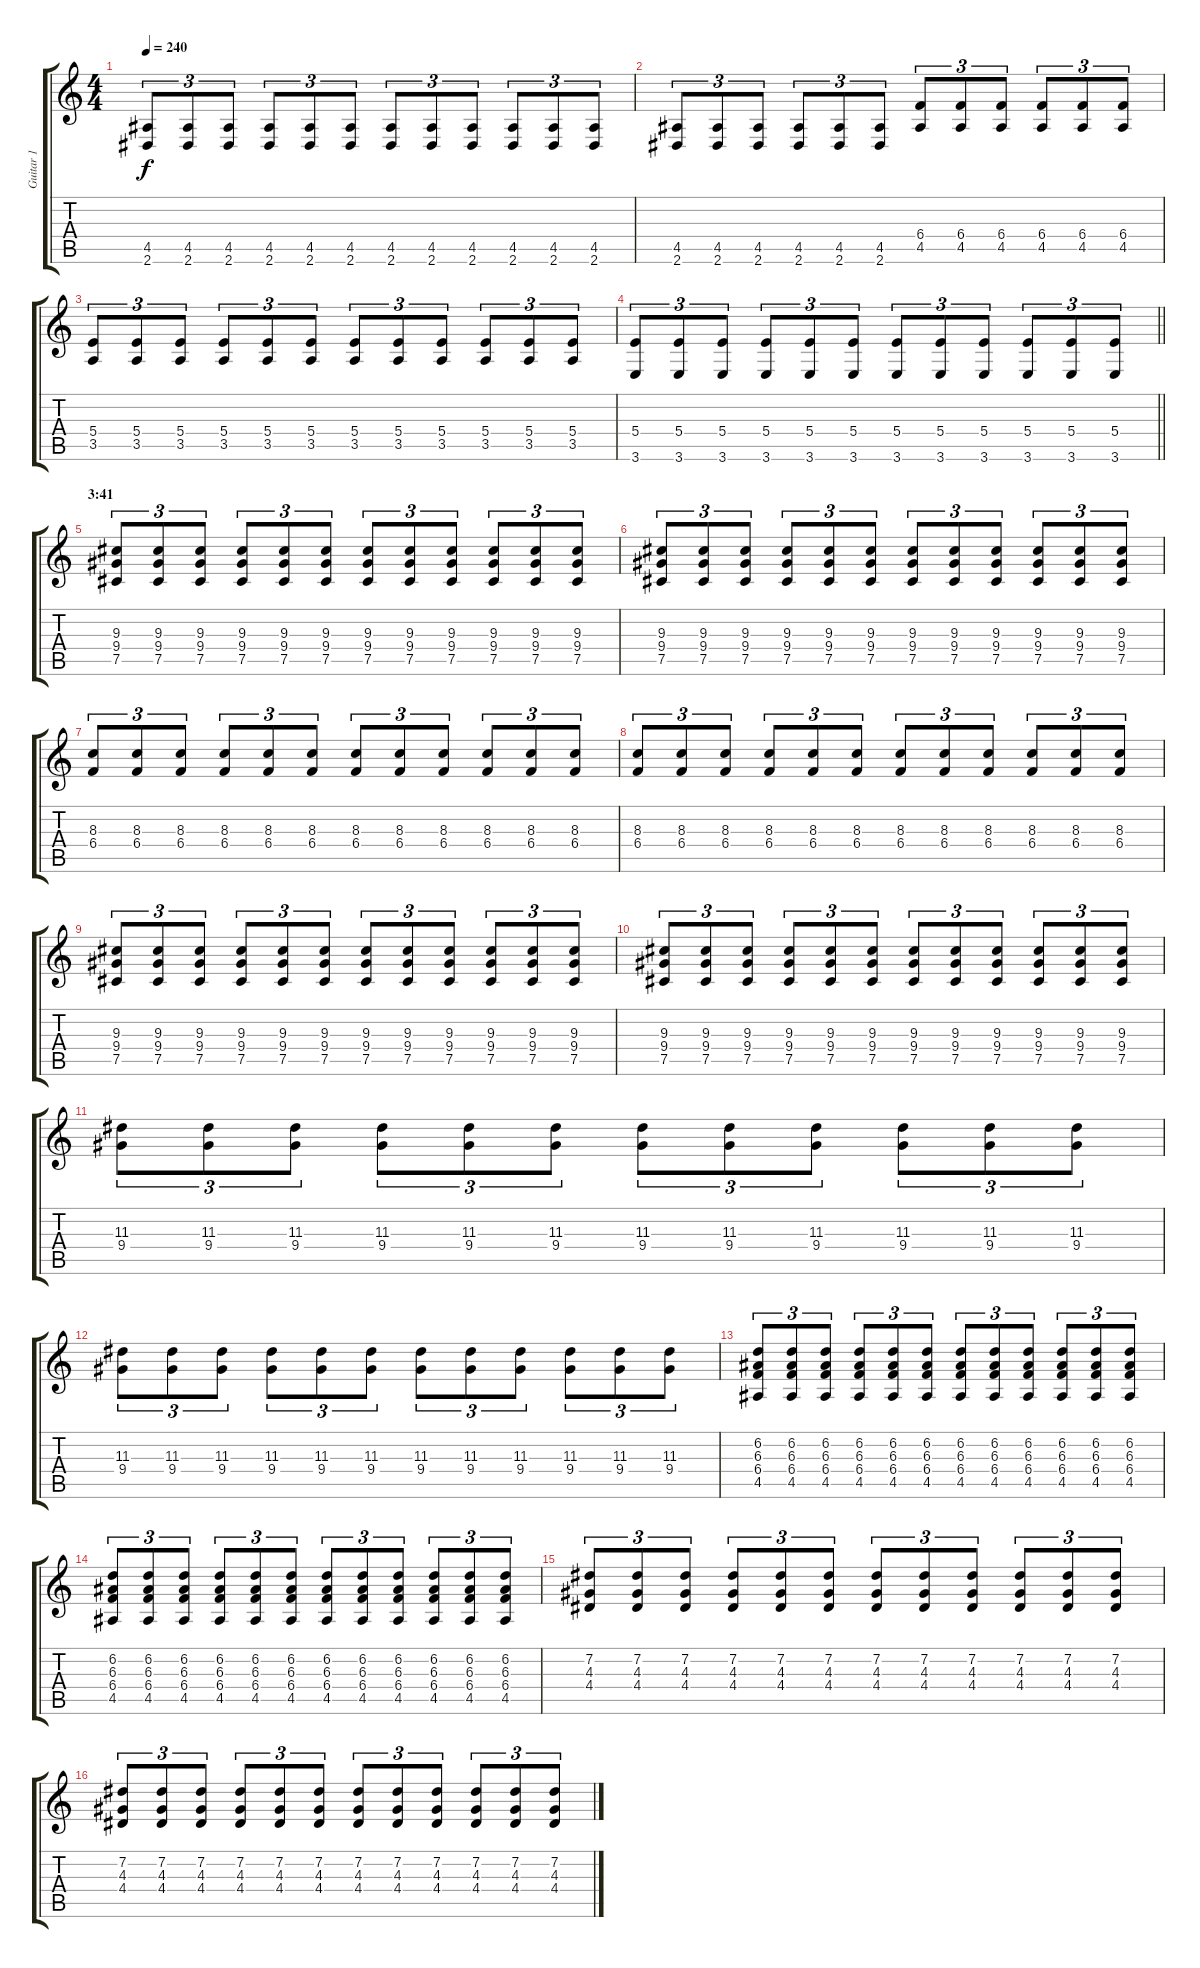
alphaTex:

\track ("Guitar 1" "Guitar 1") {instrument distortionguitar}
\staff {score tabs}
\tuning (Db4 Ab3 E3 B2 Gb2 Db2) {hide}
\ts (4 4)
\tempo 240
\clef g2
\ks c
(4.5 2.6).8{tu (3 2) dy f} (4.5 2.6).8{tu (3 2)} (4.5 2.6).8{tu (3 2)} (4.5 2.6).8{tu (3 2)} (4.5 2.6).8{tu (3 2)} (4.5 2.6).8{tu (3 2)} (4.5 2.6).8{tu (3 2)} (4.5 2.6).8{tu (3 2)} (4.5 2.6).8{tu (3 2)} (4.5 2.6).8{tu (3 2)} (4.5 2.6).8{tu (3 2)} (4.5 2.6).8{tu (3 2)} |
(4.5 2.6).8{tu (3 2)} (4.5 2.6).8{tu (3 2)} (4.5 2.6).8{tu (3 2)} (4.5 2.6).8{tu (3 2)} (4.5 2.6).8{tu (3 2)} (4.5 2.6).8{tu (3 2)} (6.4 4.5).8{tu (3 2)} (6.4 4.5).8{tu (3 2)} (6.4 4.5).8{tu (3 2)} (6.4 4.5).8{tu (3 2)} (6.4 4.5).8{tu (3 2)} (6.4 4.5).8{tu (3 2)} |
(5.4 3.5).8{tu (3 2)} (5.4 3.5).8{tu (3 2)} (5.4 3.5).8{tu (3 2)} (5.4 3.5).8{tu (3 2)} (5.4 3.5).8{tu (3 2)} (5.4 3.5).8{tu (3 2)} (5.4 3.5).8{tu (3 2)} (5.4 3.5).8{tu (3 2)} (5.4 3.5).8{tu (3 2)} (5.4 3.5).8{tu (3 2)} (5.4 3.5).8{tu (3 2)} (5.4 3.5).8{tu (3 2)} |
\barLineRight lightlight
(5.4 3.6).8{tu (3 2)} (5.4 3.6).8{tu (3 2)} (5.4 3.6).8{tu (3 2)} (5.4 3.6).8{tu (3 2)} (5.4 3.6).8{tu (3 2)} (5.4 3.6).8{tu (3 2)} (5.4 3.6).8{tu (3 2)} (5.4 3.6).8{tu (3 2)} (5.4 3.6).8{tu (3 2)} (5.4 3.6).8{tu (3 2)} (5.4 3.6).8{tu (3 2)} (5.4 3.6).8{tu (3 2)} |
\section ("" "3:41")
(9.3 9.4 7.5).8{tu (3 2)} (9.3 9.4 7.5).8{tu (3 2)} (9.3 9.4 7.5).8{tu (3 2)} (9.3 9.4 7.5).8{tu (3 2)} (9.3 9.4 7.5).8{tu (3 2)} (9.3 9.4 7.5).8{tu (3 2)} (9.3 9.4 7.5).8{tu (3 2)} (9.3 9.4 7.5).8{tu (3 2)} (9.3 9.4 7.5).8{tu (3 2)} (9.3 9.4 7.5).8{tu (3 2)} (9.3 9.4 7.5).8{tu (3 2)} (9.3 9.4 7.5).8{tu (3 2)} |
(9.3 9.4 7.5).8{tu (3 2)} (9.3 9.4 7.5).8{tu (3 2)} (9.3 9.4 7.5).8{tu (3 2)} (9.3 9.4 7.5).8{tu (3 2)} (9.3 9.4 7.5).8{tu (3 2)} (9.3 9.4 7.5).8{tu (3 2)} (9.3 9.4 7.5).8{tu (3 2)} (9.3 9.4 7.5).8{tu (3 2)} (9.3 9.4 7.5).8{tu (3 2)} (9.3 9.4 7.5).8{tu (3 2)} (9.3 9.4 7.5).8{tu (3 2)} (9.3 9.4 7.5).8{tu (3 2)} |
(8.3 6.4).8{tu (3 2)} (8.3 6.4).8{tu (3 2)} (8.3 6.4).8{tu (3 2)} (8.3 6.4).8{tu (3 2)} (8.3 6.4).8{tu (3 2)} (8.3 6.4).8{tu (3 2)} (8.3 6.4).8{tu (3 2)} (8.3 6.4).8{tu (3 2)} (8.3 6.4).8{tu (3 2)} (8.3 6.4).8{tu (3 2)} (8.3 6.4).8{tu (3 2)} (8.3 6.4).8{tu (3 2)} |
(8.3 6.4).8{tu (3 2)} (8.3 6.4).8{tu (3 2)} (8.3 6.4).8{tu (3 2)} (8.3 6.4).8{tu (3 2)} (8.3 6.4).8{tu (3 2)} (8.3 6.4).8{tu (3 2)} (8.3 6.4).8{tu (3 2)} (8.3 6.4).8{tu (3 2)} (8.3 6.4).8{tu (3 2)} (8.3 6.4).8{tu (3 2)} (8.3 6.4).8{tu (3 2)} (8.3 6.4).8{tu (3 2)} |
(9.3 9.4 7.5).8{tu (3 2)} (9.3 9.4 7.5).8{tu (3 2)} (9.3 9.4 7.5).8{tu (3 2)} (9.3 9.4 7.5).8{tu (3 2)} (9.3 9.4 7.5).8{tu (3 2)} (9.3 9.4 7.5).8{tu (3 2)} (9.3 9.4 7.5).8{tu (3 2)} (9.3 9.4 7.5).8{tu (3 2)} (9.3 9.4 7.5).8{tu (3 2)} (9.3 9.4 7.5).8{tu (3 2)} (9.3 9.4 7.5).8{tu (3 2)} (9.3 9.4 7.5).8{tu (3 2)} |
(9.3 9.4 7.5).8{tu (3 2)} (9.3 9.4 7.5).8{tu (3 2)} (9.3 9.4 7.5).8{tu (3 2)} (9.3 9.4 7.5).8{tu (3 2)} (9.3 9.4 7.5).8{tu (3 2)} (9.3 9.4 7.5).8{tu (3 2)} (9.3 9.4 7.5).8{tu (3 2)} (9.3 9.4 7.5).8{tu (3 2)} (9.3 9.4 7.5).8{tu (3 2)} (9.3 9.4 7.5).8{tu (3 2)} (9.3 9.4 7.5).8{tu (3 2)} (9.3 9.4 7.5).8{tu (3 2)} |
(11.3 9.4).8{tu (3 2)} (11.3 9.4).8{tu (3 2)} (11.3 9.4).8{tu (3 2)} (11.3 9.4).8{tu (3 2)} (11.3 9.4).8{tu (3 2)} (11.3 9.4).8{tu (3 2)} (11.3 9.4).8{tu (3 2)} (11.3 9.4).8{tu (3 2)} (11.3 9.4).8{tu (3 2)} (11.3 9.4).8{tu (3 2)} (11.3 9.4).8{tu (3 2)} (11.3 9.4).8{tu (3 2)} |
(11.3 9.4).8{tu (3 2)} (11.3 9.4).8{tu (3 2)} (11.3 9.4).8{tu (3 2)} (11.3 9.4).8{tu (3 2)} (11.3 9.4).8{tu (3 2)} (11.3 9.4).8{tu (3 2)} (11.3 9.4).8{tu (3 2)} (11.3 9.4).8{tu (3 2)} (11.3 9.4).8{tu (3 2)} (11.3 9.4).8{tu (3 2)} (11.3 9.4).8{tu (3 2)} (11.3 9.4).8{tu (3 2)} |
(6.2 6.3 6.4 4.5).8{tu (3 2)} (6.2 6.3 6.4 4.5).8{tu (3 2)} (6.2 6.3 6.4 4.5).8{tu (3 2)} (6.2 6.3 6.4 4.5).8{tu (3 2)} (6.2 6.3 6.4 4.5).8{tu (3 2)} (6.2 6.3 6.4 4.5).8{tu (3 2)} (6.2 6.3 6.4 4.5).8{tu (3 2)} (6.2 6.3 6.4 4.5).8{tu (3 2)} (6.2 6.3 6.4 4.5).8{tu (3 2)} (6.2 6.3 6.4 4.5).8{tu (3 2)} (6.2 6.3 6.4 4.5).8{tu (3 2)} (6.2 6.3 6.4 4.5).8{tu (3 2)} |
(6.2 6.3 6.4 4.5).8{tu (3 2)} (6.2 6.3 6.4 4.5).8{tu (3 2)} (6.2 6.3 6.4 4.5).8{tu (3 2)} (6.2 6.3 6.4 4.5).8{tu (3 2)} (6.2 6.3 6.4 4.5).8{tu (3 2)} (6.2 6.3 6.4 4.5).8{tu (3 2)} (6.2 6.3 6.4 4.5).8{tu (3 2)} (6.2 6.3 6.4 4.5).8{tu (3 2)} (6.2 6.3 6.4 4.5).8{tu (3 2)} (6.2 6.3 6.4 4.5).8{tu (3 2)} (6.2 6.3 6.4 4.5).8{tu (3 2)} (6.2 6.3 6.4 4.5).8{tu (3 2)} |
(7.2 4.3 4.4).8{tu (3 2)} (7.2 4.3 4.4).8{tu (3 2)} (7.2 4.3 4.4).8{tu (3 2)} (7.2 4.3 4.4).8{tu (3 2)} (7.2 4.3 4.4).8{tu (3 2)} (7.2 4.3 4.4).8{tu (3 2)} (7.2 4.3 4.4).8{tu (3 2)} (7.2 4.3 4.4).8{tu (3 2)} (7.2 4.3 4.4).8{tu (3 2)} (7.2 4.3 4.4).8{tu (3 2)} (7.2 4.3 4.4).8{tu (3 2)} (7.2 4.3 4.4).8{tu (3 2)} |
(7.2 4.3 4.4).8{tu (3 2)} (7.2 4.3 4.4).8{tu (3 2)} (7.2 4.3 4.4).8{tu (3 2)} (7.2 4.3 4.4).8{tu (3 2)} (7.2 4.3 4.4).8{tu (3 2)} (7.2 4.3 4.4).8{tu (3 2)} (7.2 4.3 4.4).8{tu (3 2)} (7.2 4.3 4.4).8{tu (3 2)} (7.2 4.3 4.4).8{tu (3 2)} (7.2 4.3 4.4).8{tu (3 2)} (7.2 4.3 4.4).8{tu (3 2)} (7.2 4.3 4.4).8{tu (3 2)}
